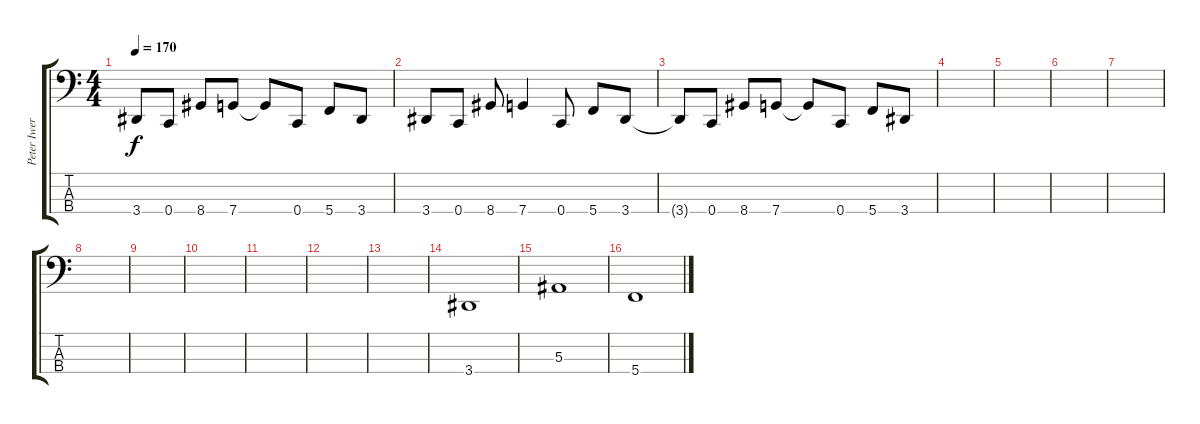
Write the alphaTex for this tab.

\track ("Peter Iwers" "Peter Iwer") {instrument electricbasspick}
\staff {score tabs}
\tuning (Eb2 Bb1 F1 C1) {hide}
\ts (4 4)
\tempo 170
\clef f4
\ks c
3.4{t}.8{dy f} 0.4.8 8.4.8 7.4.8 7.4{t}.8 0.4.8 5.4.8 3.4.8 |
3.4.8 0.4.8 8.4.8 7.4.4 0.4.8 5.4.8 3.4.8 |
3.4{t}.8 0.4.8 8.4.8 7.4.8 7.4{t}.8 0.4.8 5.4.8 3.4.8 |
|
|
|
|
|
|
|
|
|
|
3.4.1 |
5.3.1 |
5.4.1
